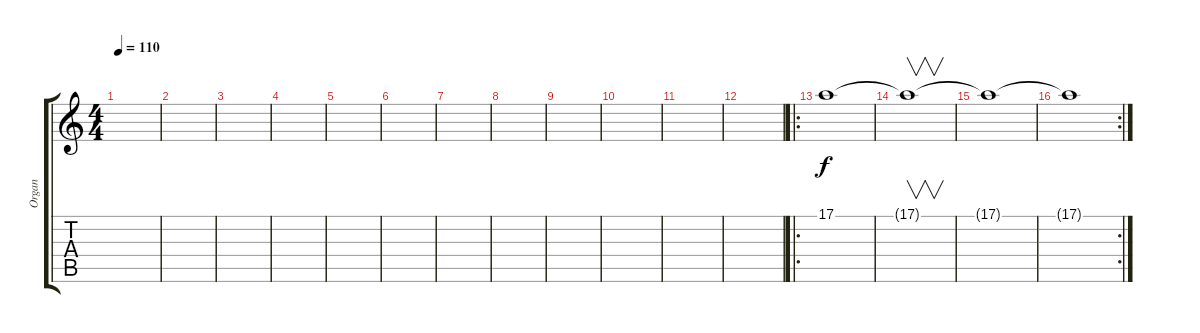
\track ("Organ" "Organ") {instrument churchorgan}
\staff {score tabs}
\tuning (E4 B3 G3 D3 A2 E2) {hide}
\ts (4 4)
\tempo 110
\clef g2
\ks c
|
|
|
|
|
|
|
|
|
|
|
|
\ro
17.1.1 |
17.1{t}.1{v} |
17.1{t}.1 |
\rc 2
17.1{t}.1
